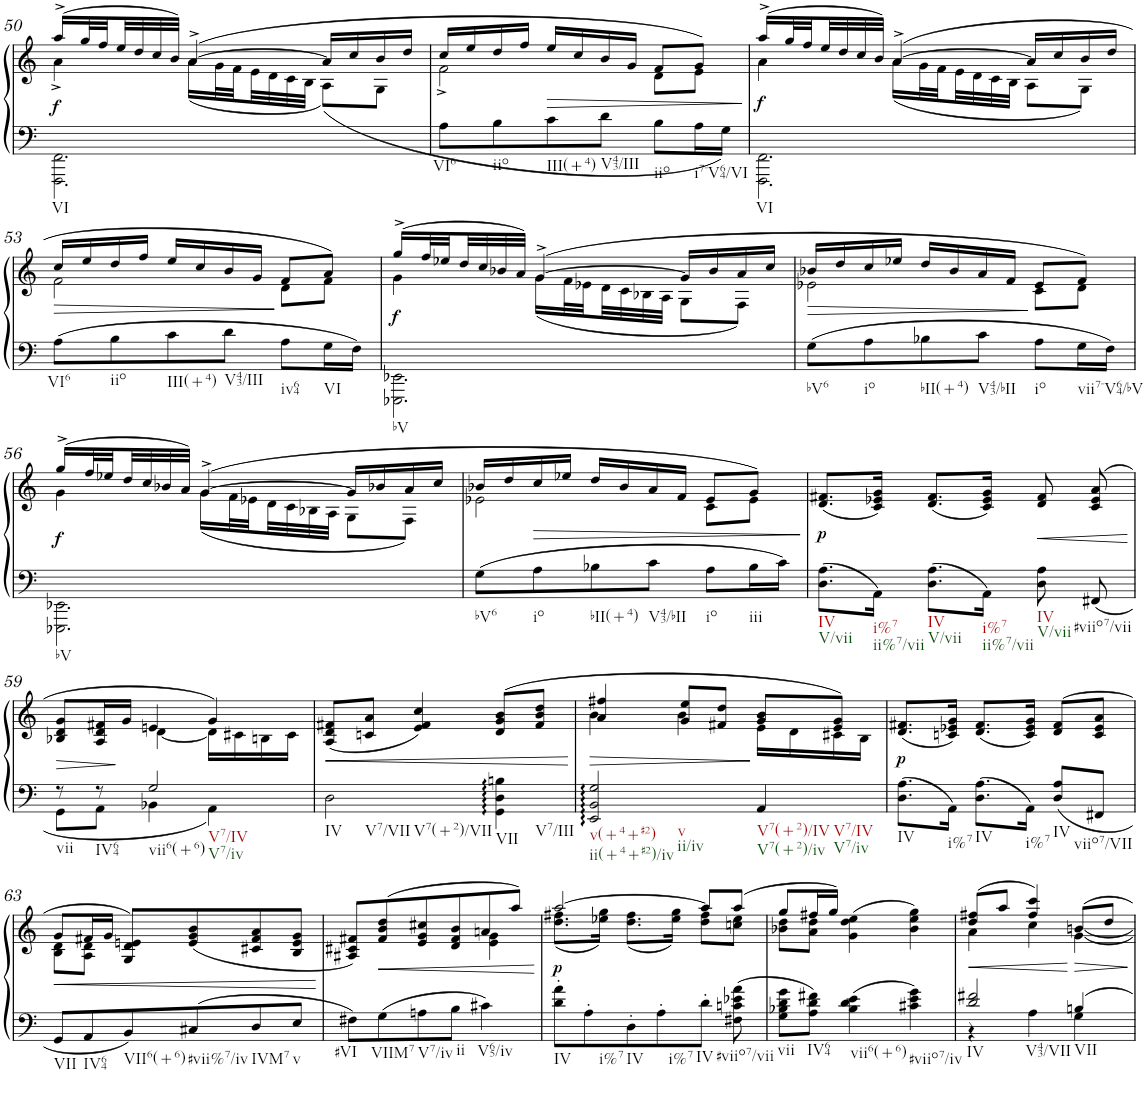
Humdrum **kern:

**kern	**kern	**dynam
*part1	*part1	*part1
*staff2	*staff1	*staff1/2
*I"Piano	*	*
*I'Pno.	*	*
!!LO:PB:g=z
*clefF4	*clefG2	*
*k[]	*k[]	*
*M3/4	*M3/4	*
=50	=50	=50
*	*^	*
!LO:TX:b:t=VI	!	!	!
!	!	!	!LO:DY:b
2.FFF\ 2.FF\	(16aa^/LL	4a^\	f
.	32gg/L	.	.
.	32ff/	.	.
.	32ee/	.	.
.	32dd/	.	.
.	32cc/	.	.
.	32b/JJJ)	.	.
.	([4a^/	(16a\LL	.
.	.	32g\L	.
.	.	32f\	.
.	.	32e\	.
.	.	32d\	.
.	.	32c\	.
.	.	32B\JJJ	.
.	16a/LL]	(8A\L)	.
.	16cc/	.	.
.	16b/	8G\J	.
.	16dd/JJ	.	.
=51	=51	=51	=51
!LO:TX:b:t=VI6	!	!	!
8A\L	16cc/LL	2f^\	.
.	16ee/	.	.
!LO:TX:b:t=iio	!	!	!
8B\	16dd/	.	.
.	16ff/JJ	.	.
!LO:TX:b:t=III(+4)	!	!	!
!	!	!	!LO:HP:b
8c\	16ee/LL	.	>
.	16cc/	.	.
!LO:TX:b:t=V43/III	!	!	!
8d\J	16b/	.	.
.	16g/JJ	.	.
!LO:TX:b:t=iio	!	!	!
8B\L	8f/L	8d\L	.
!LO:TX:b:t=i7-V64/VI	!	!	!
16A\L	8g/J)	8e\J	.
16G\JJ)	.	.	.
*	*v	*v	*
.	.	]
=52	=52	=52
*	*^	*
!LO:TX:b:t=VI	!	!	!
!	!	!	!LO:DY:b
2.FFF\ 2.FF\	(16aa^/LL	4a\	f
.	32gg/L	.	.
.	32ff/	.	.
.	32ee/	.	.
.	32dd/	.	.
.	32cc/	.	.
.	32b/JJJ)	.	.
.	([4a^/	(16a\LL	.
.	.	32g\L	.
.	.	32f\	.
.	.	32e\	.
.	.	32d\	.
.	.	32c\	.
.	.	32B\JJJ	.
.	16a/LL]	8A\L	.
.	16cc/	.	.
.	16b/	8G\J)	.
.	16dd/JJ	.	.
!!LO:LB:g=z	!!
=53	=53	=53	=53
!LO:TX:b:t=VI6	!	!	!
!	!	!	!LO:HP:b
8A\L	16cc/LL	2f\	>
.	16ee/	.	.
!LO:TX:b:t=iio	!	!	!
8B\	16dd/	.	.
.	16ff/JJ	.	.
!LO:TX:b:t=III(+4)	!	!	!
8c\	16ee/LL	.	.
.	16cc/	.	.
!LO:TX:b:t=V43/III	!	!	!
8d\J	16b/	.	.
.	16g/JJ	.	.
!LO:TX:b:t=iv64	!	!	!
8A\L	8f/L	8d\L	]
!LO:TX:b:t=VI	!	!	!
16G\L	8a/J)	8f\J	.
16F\JJ	.	.	.
=54	=54	=54	=54
!LO:TX:b:t=bV	!	!	!
!	!	!	!LO:DY:b
2.EEE-X\ 2.EE-X\	(16gg^/LL	4g\	f
.	32ff/L	.	.
.	32ee-X/	.	.
.	32dd/	.	.
.	32cc/	.	.
.	32b-X/	.	.
.	32a/JJJ)	.	.
.	([4g^/	(16g\LL	.
.	.	32f\L	.
.	.	32e-X\	.
.	.	32d\	.
.	.	32c\	.
.	.	32B-X\	.
.	.	32A\JJJ	.
.	16g/LL]	8G\L	.
.	16b-/	.	.
.	16a/	8F\J)	.
.	16cc/JJ	.	.
=55	=55	=55	=55
!LO:TX:b:t=bV6	!	!	!
!	!	!	!LO:HP:b
8G\L	16b-X/LL	2e-X\	>
.	16dd/	.	.
!LO:TX:b:t=io	!	!	!
8A\	16cc/	.	.
.	16ee-X/JJ	.	.
!LO:TX:b:t=bII(+4)	!	!	!
8B-X\	16dd/LL	.	.
.	16b-/	.	.
!LO:TX:b:t=V43/bII	!	!	!
8c\J	16a/	.	.
.	16f/JJ	.	.
!LO:TX:b:t=io	!	!	!
8A\L	8e-/L	8c\L	]
!LO:TX:b:t=vii7-V64/bV	!	!	!
16G\L	8f/J)	8d\J	.
16F\JJ	.	.	.
!!LO:LB:g=z	!!
=56	=56	=56	=56
!LO:TX:b:t=bV	!	!	!
!	!	!	!LO:DY:b
2.EEE-X\ 2.EE-X\	(16gg^/LL	4g\	f
.	32ff/L	.	.
.	32ee-X/	.	.
.	32dd/	.	.
.	32cc/	.	.
.	32b-X/	.	.
.	32a/JJJ)	.	.
.	([4g^/	(16g\LL	.
.	.	32f\L	.
.	.	32e-X\	.
.	.	32d\	.
.	.	32c\	.
.	.	32B-X\	.
.	.	32A\JJJ	.
.	16g/LL]	8G\L	.
.	16b-X/	.	.
.	16a/	8F\J)	.
.	16cc/JJ	.	.
=57	=57	=57	=57
!LO:TX:b:t=bV6	!	!	!
8G\L	16b-X/LL	2e-X\	.
.	16dd/	.	.
!LO:TX:b:t=io	!	!	!
!	!	!	!LO:HP:b
8A\	16cc/	.	>
.	16ee-X/JJ	.	.
!LO:TX:b:t=bII(+4)	!	!	!
8B-X\	16dd/LL	.	.
.	16b-/	.	.
!LO:TX:b:t=V43/bII	!	!	!
8c\J	16a/	.	.
.	16f/JJ	.	.
!LO:TX:b:t=io	!	!	!
8A\L	8e-/L	8c\L	.
!LO:TX:b:t=iii	!	!	!
16B-\L	8g/J)	8e-\J	.
16c\JJ	.	.	.
*	*v	*v	*
.	.	]
=58	=58	=58
!LO:TX:b:t=IV	!	!
!LO:TX:b:t=V/vii	!	!
!	!	!LO:DY:b
8.D\ 8.A\L	(8.d/ 8.f#X/L	p
!LO:TX:b:t=i%7	!	!
!LO:TX:b:t=ii%7/vii	!	!
16AA\Jk	16c/ 16e-X/ 16g/Jk)	.
!LO:TX:b:t=IV	!	!
!LO:TX:b:t=V/vii	!	!
8.D\ 8.A\L	(8.d/ 8.f#/L	.
!LO:TX:b:t=i%7	!	!
!LO:TX:b:t=ii%7/vii	!	!
16AA\Jk	16c/ 16e-/ 16g/Jk)	.
!LO:TX:b:t=IV	!	!
!LO:TX:b:t=V/vii	!	!
!	!	!LO:HP:b
8D\ 8A\	8d/ 8f#/	<
!LO:TX:b:t=#viio7/vii	!	!
8FF#X/	(>8c/ 8e-/ 8a/	.
.	.	[
!!LO:LB:g=z
=59	=59	=59
*^	*	*
!LO:TX:b:t=vii	!	!	!
!	!	!	!LO:HP:b
*	*	*^	*
8r	8GG\L	8B-X/ 8d/ 8g/L	4ryy	>
!LO:TX:b:t=IV64	!	!	!	!
8r	8AA\J	16A/ 16d/ 16f#X/L	.	.
.	.	16g/JJ	.	]
!LO:TX:b:t=vii6(+6)	!	!	!	!
!LO:TX:b:t=V7/IV	!	!	!	!
!LO:TX:b:t=V7/iv	!	!	!	!
2G/	4BB-X\	4en/	[4d\	.
.	4AA\	4g/)	16d\LL]	.
.	.	.	16c#X\	.
.	.	.	16Bn\	.
.	.	.	16c#\JJ	.
*v	*v	*	*	*
=60	=60	=60	=60
!LO:TX:b:t=IV	!	!	!
!LO:TX:b:t=V7/VII	!	!	!
!LO:TX:b:t=V7(+2)/VII	!	!	!
!	!	!	!LO:HP:b
*	*v	*v	*
2D\	(8A/ 8d/ 8f#X/L	<
.	8cn/ 8a/J	.
.	4e/ 4f#/ 4cc/)	.
!LO:TX:b:t=VII	!	!
!LO:TX:b:t=V7/III	!	!
4GG\ 4D\ 4Bn\	(8d/ 8g/ 8b/L	.
.	8f#/ 8b/ 8dd/J	.
.	.	[
=61	=61	=61
!LO:TX:b:t=v(+4+#2)	!	!
!LO:TX:b:t=ii(+4+#2)/iv	!	!
!LO:TX:b:t=v	!	!
!LO:TX:b:t=ii/iv	!	!
!	!	!LO:HP:b
*	*^	*
2EE/ 2BB/ 2G/	4a/ 4ff#X/	4b\	>
.	8g/ 8ee/L	4b\	.
.	8f#X/ 8dd/J	.	.
!LO:TX:b:t=V7(+2)/IV	!	!	!
!LO:TX:b:t=V7(+2)/iv	!	!	!
!LO:TX:b:t=V7/IV	!	!	!
!LO:TX:b:t=V7/iv	!	!	!
4AA/	8g/ 8b/L	16e\LL	]
.	.	16d\	.
.	8e/ 8g/J)	16c#X\	.
.	.	16B\JJ	.
=62	=62	=62	=62
!LO:TX:b:t=IV	!	!	!
!	!	!	!LO:DY:b
*	*v	*v	*
8.D\ 8.A\L	(8.d/ 8.f#X/L	p
!LO:TX:b:t=i%7	!	!
16AA\Jk	16cn/ 16e-X/ 16g/Jk)	.
!LO:TX:b:t=IV	!	!
8.D\ 8.A\L	(8.d/ 8.f#/L	.
!LO:TX:b:t=i%7	!	!
16AA\Jk	16c/ 16e-/ 16g/Jk)	.
!LO:TX:b:t=IV	!	!
8D/ 8A/L	(>8d/ 8f#/L	.
!LO:TX:b:t=viio7/VII	!	!
8FF#X/J	8c/ 8e-/ 8a/J	.
!!LO:LB:g=z
=63	=63	=63
!LO:TX:b:t=VII	!	!
!	!	!LO:HP:b
*	*^	*
8GG/L	8g/L	8B\ 8d\L	<
!LO:TX:b:t=IV64	!	!	!
8AA/	16f#X/L	8A\ 8d\J	.
.	16g/JJ	.	.
!LO:TX:b:t=VII6(+6)	!	!	!
8BB/	8G/ 8d/ 8en/L)	2ryy	.
!LO:TX:b:t=#vii%7/iv	!	!	!
8C#X/	(8e/ 8g/ 8b/	.	.
!LO:TX:b:t=IVM7	!	!	!
8D/	8c#X/ 8f#/ 8a/	.	.
!LO:TX:b:t=v	!	!	!
8E/J	8B/ 8e/ 8g/J	.	.
*	*v	*v	*
.	.	[
=64	=64	=64
*	*^	*
!LO:TX:b:t=#VI	!	!	!
8F#X\L	8A#X/ 8c#X/ 8f#X/L)	2ryy	.
!LO:TX:b:t=VIIM7	!	!	!
!	!	!	!LO:HP:b
8G\	(8f#/ 8b/ 8dd/	.	<
!LO:TX:b:t=V7/iv	!	!	!
8An\	8e/ 8g/ 8cc#X/	.	.
!LO:TX:b:t=ii	!	!	!
8B\J	8d/ 8f#/ 8b/	.	.
!LO:TX:b:t=V65/iv	!	!	!
4c#X\	8an/	4e\ 4g\	.
.	8aa/J)	.	.
*	*v	*v	*
.	.	[
=65	=65	=65
*	*^	*
!LO:TX:b:t=IV	!	!	!
!	!	!	!LO:DY:b
8d\' 8a\'L	[2aa/	(8.dd\ 8.ff#X\L	p
!LO:TX:b:t=i%7	!	!	!
8A'\	.	.	.
.	.	16ee-X\ 16gg\Jk)	.
!LO:TX:b:t=IV	!	!	!
8D'\	.	(8.dd\ 8.ff#\L	.
!LO:TX:b:t=i%7	!	!	!
8A'\	.	.	.
.	.	16ee-\ 16gg\Jk)	.
!LO:TX:b:t=IV	!	!	!
8d'\J	8aa/L]	8dd\ 8ff#\L	.
!LO:TX:b:t=#viio7/vii	!	!	!
8F#X\ 8cn\ 8e-X\ 8a\	(8aa/J	8ccn\ 8ee-\J	.
=66	=66	=66	=66
!LO:TX:b:t=vii	!	!	!
8G\ 8B-X\ 8d\ 8g\L	8gg/L	8b-X\ 8dd\L	.
!LO:TX:b:t=IV64	!	!	!
8A\ 8d\ 8f#X\J	16ff#X/L	8a\ 8dd\J	.
.	16gg/JJ)	.	.
!LO:TX:b:t=vii6(+6)	!	!	!
4B-\ 4d\ 4e\	(4g\ 4dd\ 4ee\	2ryy	.
!LO:TX:b:t=#viio7/iv	!	!	!
4c#X\ 4e\ 4g\	4b-\ 4ee\ 4gg\)	.	.
=67	=67	=67	=67
*^	*	*	*
!LO:TX:b:t=IV	!	!	!	!
!LO:TX:b:t=V43/VII	!	!	!	!
!	!	!	!	!LO:HP:b
2d/ 2f#X/	4r	(8dd/ 8ff#X/L	4a\	<
.	.	8aa/J	.	.
.	4A\	4ff#/ 4ccc/)	4cc\	.
!LO:TX:b:t=VII	!	!	!	!
!	!	!	!	!LO:HP:n=1:b
4Bn/	4G\	[<8bn/L	[4g\	[ >
.	.	8dd/J	.	.
*v	*v	*	*	*
*	*v	*v	*
.	.	]
=	=	=
*-	*-	*-
